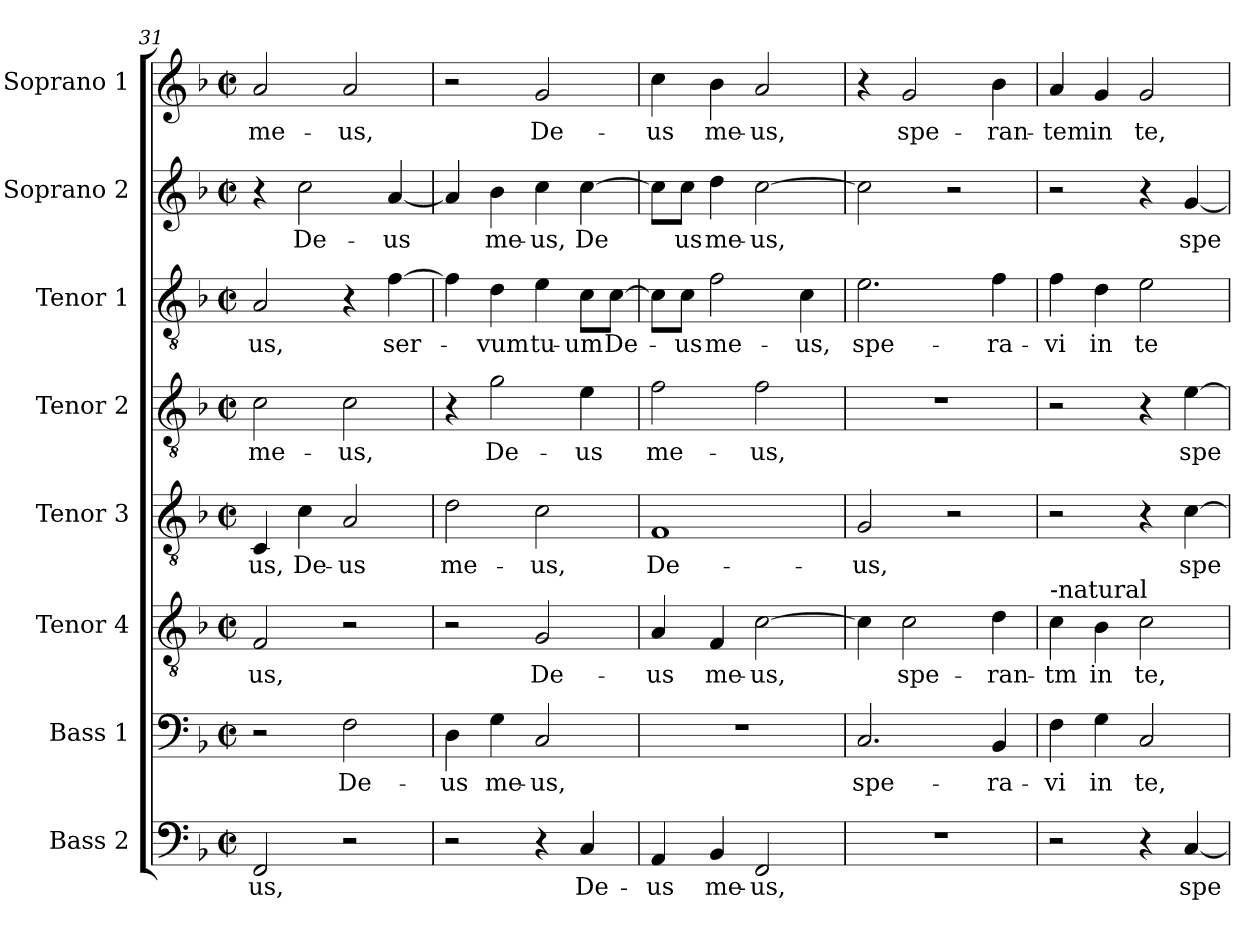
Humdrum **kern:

**kern	**text	**kern	**text	**kern	**text	**kern	**text	**kern	**text	**kern	**text	**kern	**text	**kern	**text
*part8	*part8	*part7	*part7	*part6	*part6	*part5	*part5	*part4	*part4	*part3	*part3	*part2	*part2	*part1	*part1
*staff8	*staff8	*staff7	*staff7	*staff6	*staff6	*staff5	*staff5	*staff4	*staff4	*staff3	*staff3	*staff2	*staff2	*staff1	*staff1
*I"Bass 2	*	*I"Bass 1	*	*I"Tenor 4	*	*I"Tenor 3	*	*I"Tenor 2	*	*I"Tenor 1	*	*I"Soprano 2	*	*I"Soprano 1	*
*I'B 2	*	*I'B 1	*	*I'T 4	*	*I'T 3	*	*I'T 2	*	*I'T 1	*	*I'S 2	*	*I'S 1	*
*clefF4	*	*clefF4	*	*clefGv2	*	*clefGv2	*	*clefGv2	*	*clefGv2	*	*clefG2	*	*clefG2	*
*k[b-]	*	*k[b-]	*	*k[b-]	*	*k[b-]	*	*k[b-]	*	*k[b-]	*	*k[b-]	*	*k[b-]	*
*F:	*	*F:	*	*F:	*	*F:	*	*F:	*	*F:	*	*F:	*	*F:	*
*M2/2	*	*M2/2	*	*M2/2	*	*M2/2	*	*M2/2	*	*M2/2	*	*M2/2	*	*M2/2	*
*met(c|)	*	*met(c|)	*	*met(c|)	*	*met(c|)	*	*met(c|)	*	*met(c|)	*	*met(c|)	*	*met(c|)	*
=31	=31	=31	=31	=31	=31	=31	=31	=31	=31	=31	=31	=31	=31	=31	=31
2FF/	-us,	2r	.	2F/	-us,	4C/	-us,	2c\	me-	2A/	-us,	4r	.	2a/	me-
.	.	.	.	.	.	4c\	De-	.	.	.	.	2cc\	De-	.	.
2r	.	2F\	De-	2r	.	2A/	-us	2c\	-us,	4r	.	.	.	2a/	-us,
.	.	.	.	.	.	.	.	.	.	[4f\	ser-	[4a/	-us	.	.
=32	=32	=32	=32	=32	=32	=32	=32	=32	=32	=32	=32	=32	=32	=32	=32
2r	.	4D\	-us	2r	.	2d\	me-	4r	.	4f\]	.	4a/]	.	2r	.
.	.	4G\	me-	.	.	.	.	2g\	De-	4d\	-vum	4b-\	me-	.	.
4r	.	2C/	-us,	2G/	De-	2c\	-us,	.	.	4e\	tu-	4cc\	-us,	2g/	De-
4C/	De-	.	.	.	.	.	.	4e\	-us	8c\L	-um	[4cc\	De	.	.
.	.	.	.	.	.	.	.	.	.	[8c\J	De-	.	.	.	.
=33	=33	=33	=33	=33	=33	=33	=33	=33	=33	=33	=33	=33	=33	=33	=33
4AA/	-us	1r	.	4A/	-us	1F	De-	2f\	me-	8c\L]	.	8cc\L]	.	4cc\	-us
.	.	.	.	.	.	.	.	.	.	8c\J	-us	8cc\J	us	.	.
4BB-/	me-	.	.	4F/	me-	.	.	.	.	2f\	me-	4dd\	me-	4b-\	me-
2FF/	-us,	.	.	[2c\	-us,	.	.	2f\	-us,	.	.	[2cc\	-us,	2a/	-us,
.	.	.	.	.	.	.	.	.	.	4c\	-us,	.	.	.	.
=34	=34	=34	=34	=34	=34	=34	=34	=34	=34	=34	=34	=34	=34	=34	=34
1r	.	2.C/	spe-	4c\]	.	2G/	-us,	1r	.	2.e\	spe-	2cc\]	.	4r	.
.	.	.	.	2c\	spe-	.	.	.	.	.	.	.	.	2g/	spe-
.	.	.	.	.	.	2r	.	.	.	.	.	2r	.	.	.
.	.	4BB-/	-ra-	4d\	-ran-	.	.	.	.	4f\	-ra-	.	.	4b-\	-ran-
=35	=35	=35	=35	=35	=35	=35	=35	=35	=35	=35	=35	=35	=35	=35	=35
!	!	!	!	!LO:TX:a:t=-natural	!	!	!	!	!	!	!	!	!	!	!
2r	.	4F\	-vi	4c\	-tm	2r	.	2r	.	4f\	-vi	2r	.	4a/	-tem
.	.	4G\	in	4B-\	in	.	.	.	.	4d\	in	.	.	4g/	in
4r	.	2C/	te,	2c\	te,	4r	.	4r	.	2e\	te	4r	.	2g/	te,
[4C/	spe-	.	.	.	.	[4c\	spe-	[4e\	spe-	.	.	[4g/	spe-	.	.
=	=	=	=	=	=	=	=	=	=	=	=	=	=	=	=
*-	*-	*-	*-	*-	*-	*-	*-	*-	*-	*-	*-	*-	*-	*-	*-
